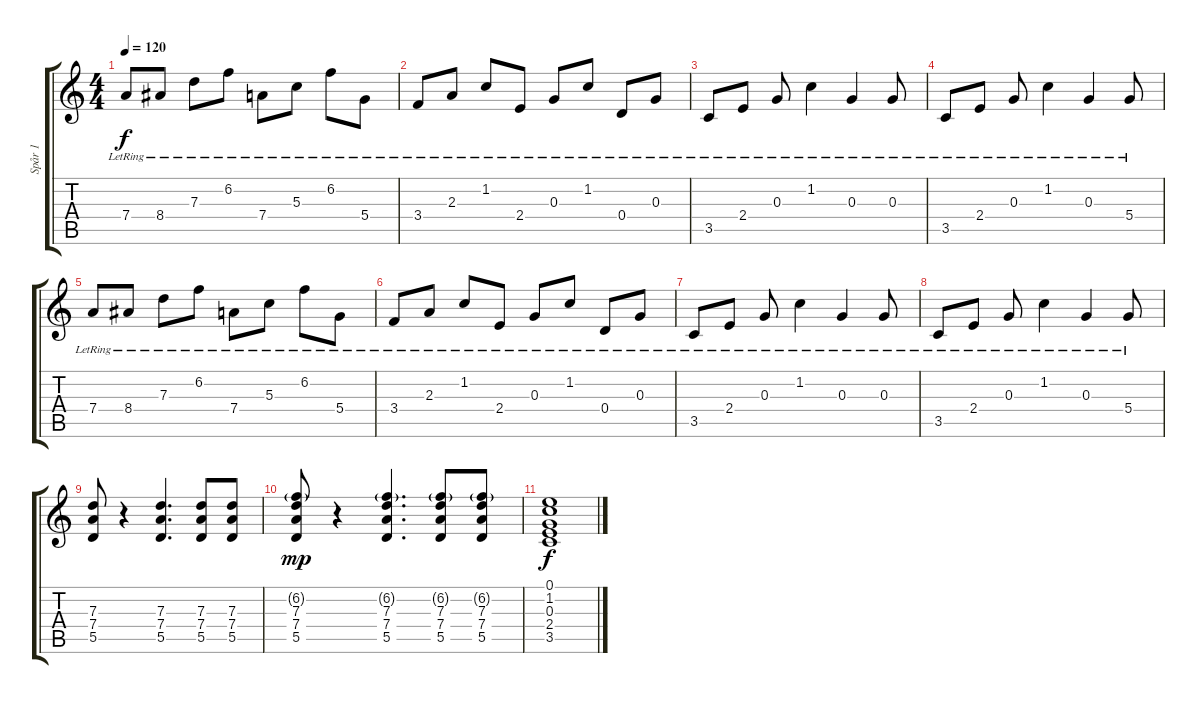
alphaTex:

\track ("Spår 1" "Spår 1") {instrument electricguitarclean}
\staff {score tabs}
\tuning (E4 B3 G3 D3 A2 E2) {hide}
\ts (4 4)
\tempo 120
\clef g2
\ks c
7.4{lr}.8{dy f} 8.4{lr}.8 7.3{lr}.8 6.2{lr}.8 7.4{lr}.8 5.3{lr}.8 6.2{lr}.8 5.4{lr}.8 |
3.4{lr}.8 2.3{lr}.8 1.2{lr}.8 2.4{lr}.8 0.3{lr}.8 1.2{lr}.8 0.4{lr}.8 0.3{lr}.8 |
3.5{lr}.8 2.4{lr}.8 0.3{lr}.8 1.2{lr}.4 0.3{lr}.4 0.3{lr}.8 |
3.5{lr}.8 2.4{lr}.8 0.3{lr}.8 1.2{lr}.4 0.3{lr}.4 5.4{lr}.8 |
7.4{lr}.8 8.4{lr}.8 7.3{lr}.8 6.2{lr}.8 7.4{lr}.8 5.3{lr}.8 6.2{lr}.8 5.4{lr}.8 |
3.4{lr}.8 2.3{lr}.8 1.2{lr}.8 2.4{lr}.8 0.3{lr}.8 1.2{lr}.8 0.4{lr}.8 0.3{lr}.8 |
3.5{lr}.8 2.4{lr}.8 0.3{lr}.8 1.2{lr}.4 0.3{lr}.4 0.3{lr}.8 |
3.5{lr}.8 2.4{lr}.8 0.3{lr}.8 1.2{lr}.4 0.3{lr}.4 5.4{lr}.8 |
(7.3 7.4 5.5).8 r.4 (7.3 7.4 5.5).4{d} (7.3 7.4 5.5).8 (7.3 7.4 5.5).8 |
(6.2{g} 7.3 7.4 5.5).8{dy mp} r.4 (6.2{g} 7.3 7.4 5.5).4{d} (6.2{g} 7.3 7.4 5.5).8 (6.2{g} 7.3 7.4 5.5).8 |
(0.1 1.2 0.3 2.4 3.5).1{dy f}
